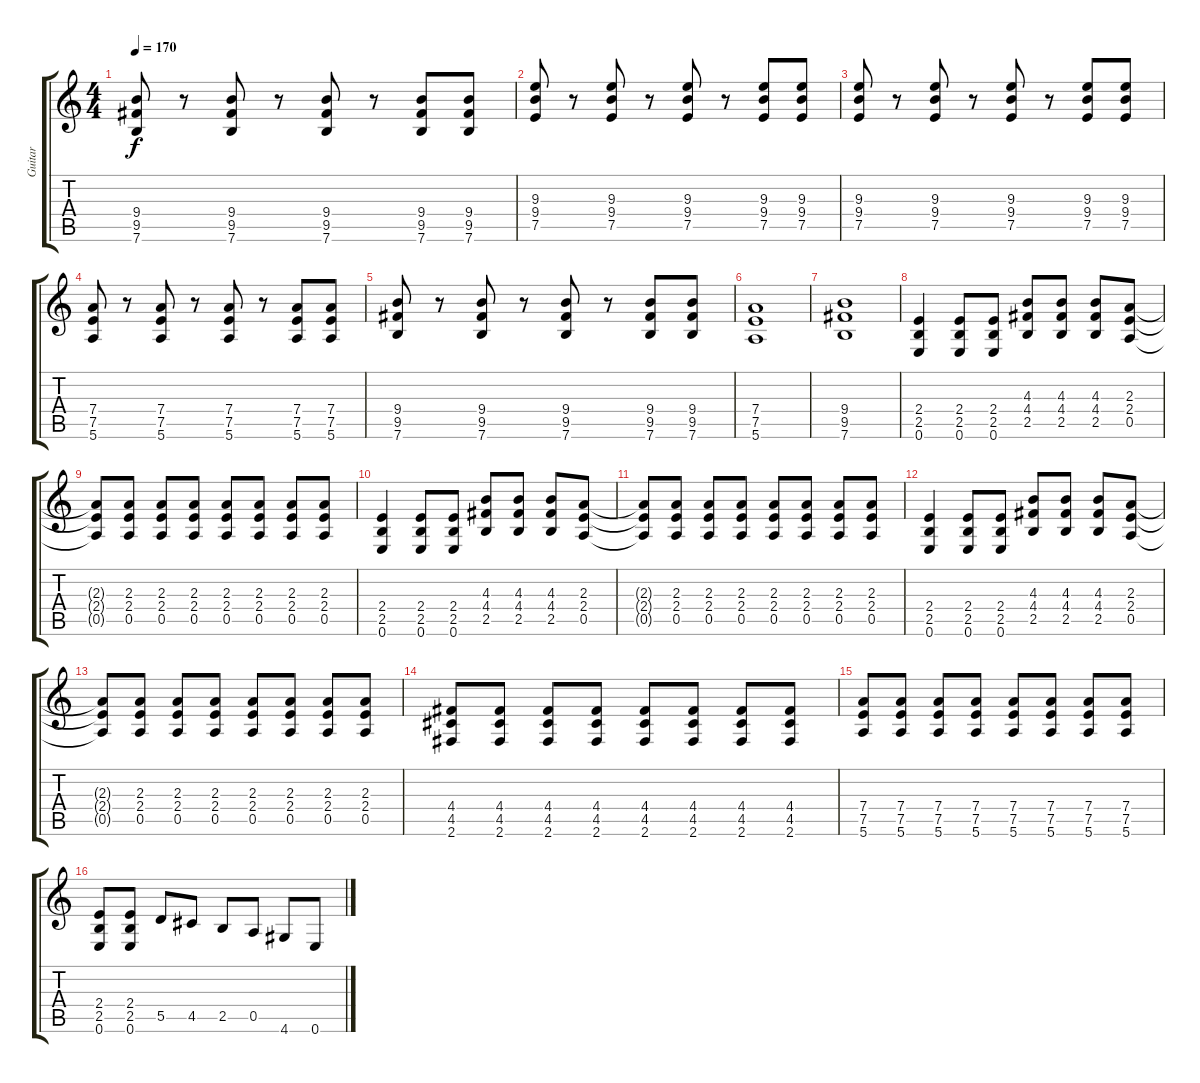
\track ("Guitar " "Guitar ") {instrument distortionguitar}
\staff {score tabs}
\tuning (E4 B3 G3 D3 A2 E2) {hide}
\ts (4 4)
\tempo 170
\clef g2
\ks c
(9.4 9.5 7.6).8{dy f} r.8 (9.4 9.5 7.6).8 r.8 (9.4 9.5 7.6).8 r.8 (9.4 9.5 7.6).8 (9.4 9.5 7.6).8 |
(9.3 9.4 7.5).8 r.8 (9.3 9.4 7.5).8 r.8 (9.3 9.4 7.5).8 r.8 (9.3 9.4 7.5).8 (9.3 9.4 7.5).8 |
(9.3 9.4 7.5).8 r.8 (9.3 9.4 7.5).8 r.8 (9.3 9.4 7.5).8 r.8 (9.3 9.4 7.5).8 (9.3 9.4 7.5).8 |
(7.4 7.5 5.6).8 r.8 (7.4 7.5 5.6).8 r.8 (7.4 7.5 5.6).8 r.8 (7.4 7.5 5.6).8 (7.4 7.5 5.6).8 |
(9.4 9.5 7.6).8 r.8 (9.4 9.5 7.6).8 r.8 (9.4 9.5 7.6).8 r.8 (9.4 9.5 7.6).8 (9.4 9.5 7.6).8 |
(7.4 7.5 5.6).1 |
(9.4 9.5 7.6).1 |
(2.4 2.5 0.6).4 (2.4 2.5 0.6).8 (2.4 2.5 0.6).8 (4.3 4.4 2.5).8 (4.3 4.4 2.5).8 (4.3 4.4 2.5).8 (2.3 2.4 0.5).8 |
(2.3{t} 2.4{t} 0.5{t}).8 (2.3 2.4 0.5).8 (2.3 2.4 0.5).8 (2.3 2.4 0.5).8 (2.3 2.4 0.5).8 (2.3 2.4 0.5).8 (2.3 2.4 0.5).8 (2.3 2.4 0.5).8 |
(2.4 2.5 0.6).4 (2.4 2.5 0.6).8 (2.4 2.5 0.6).8 (4.3 4.4 2.5).8 (4.3 4.4 2.5).8 (4.3 4.4 2.5).8 (2.3 2.4 0.5).8 |
(2.3{t} 2.4{t} 0.5{t}).8 (2.3 2.4 0.5).8 (2.3 2.4 0.5).8 (2.3 2.4 0.5).8 (2.3 2.4 0.5).8 (2.3 2.4 0.5).8 (2.3 2.4 0.5).8 (2.3 2.4 0.5).8 |
(2.4 2.5 0.6).4 (2.4 2.5 0.6).8 (2.4 2.5 0.6).8 (4.3 4.4 2.5).8 (4.3 4.4 2.5).8 (4.3 4.4 2.5).8 (2.3 2.4 0.5).8 |
(2.3{t} 2.4{t} 0.5{t}).8 (2.3 2.4 0.5).8 (2.3 2.4 0.5).8 (2.3 2.4 0.5).8 (2.3 2.4 0.5).8 (2.3 2.4 0.5).8 (2.3 2.4 0.5).8 (2.3 2.4 0.5).8 |
(4.4 4.5 2.6).8 (4.4 4.5 2.6).8 (4.4 4.5 2.6).8 (4.4 4.5 2.6).8 (4.4 4.5 2.6).8 (4.4 4.5 2.6).8 (4.4 4.5 2.6).8 (4.4 4.5 2.6).8 |
(7.4 7.5 5.6).8 (7.4 7.5 5.6).8 (7.4 7.5 5.6).8 (7.4 7.5 5.6).8 (7.4 7.5 5.6).8 (7.4 7.5 5.6).8 (7.4 7.5 5.6).8 (7.4 7.5 5.6).8 |
(2.4 2.5 0.6).8 (2.4 2.5 0.6).8 5.5.8 4.5.8 2.5.8 0.5.8 4.6.8 0.6.8
